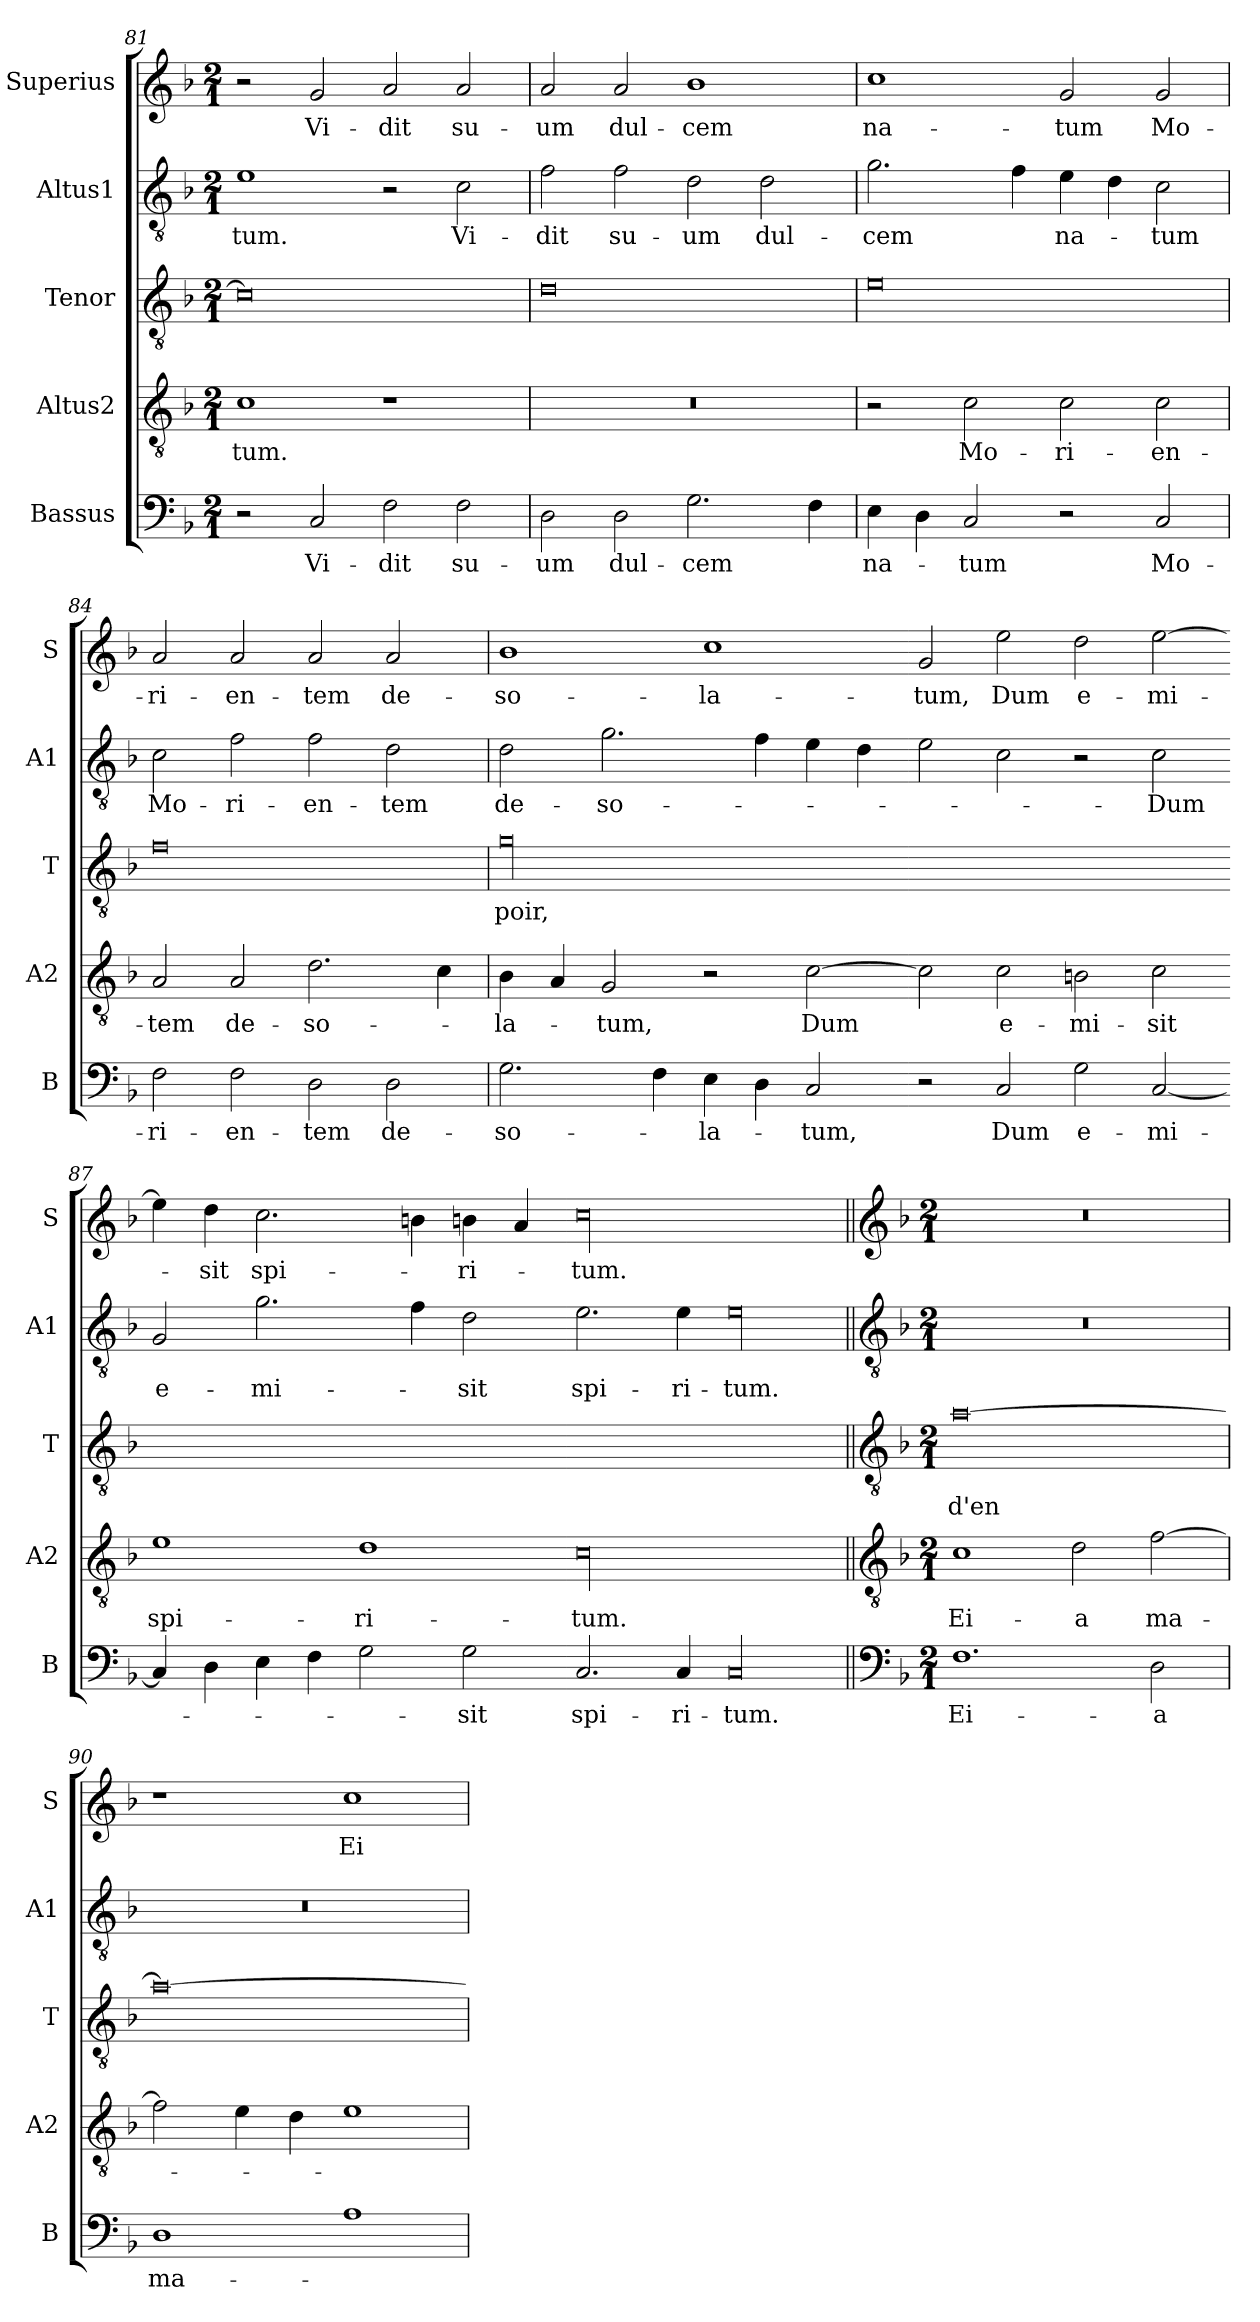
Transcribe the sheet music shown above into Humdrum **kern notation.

**kern	**text	**kern	**text	**kern	**text	**kern	**text	**kern	**text
*part5	*part5	*part4	*part4	*part3	*part3	*part2	*part2	*part1	*part1
*staff5	*staff5	*staff4	*staff4	*staff3	*staff3	*staff2	*staff2	*staff1	*staff1
*I"Bassus	*	*I"Altus2	*	*I"Tenor	*	*I"Altus1	*	*I"Superius	*
*I'B	*	*I'A2	*	*I'T	*	*I'A1	*	*I'S	*
*clefF4	*	*clefGv2	*	*clefGv2	*	*clefGv2	*	*clefG2	*
*k[b-]	*	*k[b-]	*	*k[b-]	*	*k[b-]	*	*k[b-]	*
*M2/1	*	*M2/1	*	*M2/1	*	*M2/1	*	*M2/1	*
=81	=81	=81	=81	=81	=81	=81	=81	=81	=81
2r	.	1c	-tum.	0c]	.	1e	-tum.	2r	.
2C/	Vi-	.	.	.	.	.	.	2g/	Vi-
2F\	-dit	1r	.	.	.	2r	.	2a/	-dit
2F\	su-	.	.	.	.	2c\	Vi-	2a/	su-
=82	=82	=82	=82	=82	=82	=82	=82	=82	=82
2D\	-um	0r	.	0d	.	2f\	-dit	2a/	-um
2D\	dul-	.	.	.	.	2f\	su-	2a/	dul-
2.G\	-cem	.	.	.	.	2d\	-um	1b-	-cem
.	.	.	.	.	.	2d\	dul-	.	.
4F\	.	.	.	.	.	.	.	.	.
=83	=83	=83	=83	=83	=83	=83	=83	=83	=83
4E\	na-	2r	.	0e	.	2.g\	-cem	1cc	na-
4D\	.	.	.	.	.	.	.	.	.
2C/	-tum	2c\	Mo-	.	.	.	.	.	.
.	.	.	.	.	.	4f\	.	.	.
2r	.	2c\	-ri-	.	.	4e\	na-	2g/	-tum
.	.	.	.	.	.	4d\	.	.	.
2C/	Mo-	2c\	-en-	.	.	2c\	-tum	2g/	Mo-
=84	=84	=84	=84	=84	=84	=84	=84	=84	=84
2F\	-ri-	2A/	-tem	0f	.	2c\	Mo-	2a/	-ri-
2F\	-en-	2A/	de-	.	.	2f\	-ri-	2a/	-en-
2D\	-tem	2.d\	-so-	.	.	2f\	-en-	2a/	-tem
2D\	de-	.	.	.	.	2d\	-tem	2a/	de-
.	.	4c\	.	.	.	.	.	.	.
=85	=85	=85	=85	=85	=85	=85	=85	=85	=85
!	!	!	!	!LO:N:vis=00	!	!	!	!	!
2.G\	-so-	4B-\	-la-	0g	-poir,	2d\	de-	1b-	-so-
.	.	4A/	.	.	.	.	.	.	.
.	.	2G/	-tum,	.	.	2.g\	-so-	.	.
4F\	.	.	.	.	.	.	.	.	.
4E\	-la-	2r	.	.	.	.	.	1cc	-la-
4D\	.	.	.	.	.	4f\	.	.	.
2C/	-tum,	[2c\	Dum	.	.	4e\	.	.	.
.	.	.	.	.	.	4d\	.	.	.
=86-	=86-	=86-	=86-	=86-	=86-	=86-	=86-	=86-	=86-
2r	.	2c\]	.	0gyy	.	2e\	.	2g/	-tum,
2C/	Dum	2c\	e-	.	.	2c\	.	2ee\	Dum
2G\	e-	2Bn\	-mi-	.	.	2r	.	2dd\	e-
[2C/	-mi-	2c\	-sit	.	.	2c\	-Dum	[2ee\	-mi-
=87-	=87-	=87-	=87-	=87-	=87-	=87-	=87-	=87-	=87-
4C/]	.	1e	spi-	0gyy	.	2G/	e-	4ee\]	.
4D\	.	.	.	.	.	.	.	4dd\	-sit
4E\	.	.	.	.	.	2.g\	-mi-	2.cc\	spi-
4F\	.	.	.	.	.	.	.	.	.
2G\	.	1d	-ri-	.	.	.	.	.	.
.	.	.	.	.	.	4f\	.	4bn\	.
2G\	-sit	.	.	.	.	2d\	-sit	4bn\	-ri-
.	.	.	.	.	.	.	.	4a/	.
=88-	=88-	=88-	=88-	=88-	=88-	=88-	=88-	=88-	=88-
!	!	!LO:N:vis=00	!	!	!	!	!	!LO:N:vis=00	!
2.C/	spi-	0c	-tum.	0gyy	.	2.e\	spi-	0cc	-tum.
4C/	-ri-	.	.	.	.	4e\	-ri-	.	.
!LO:N:vis=00	!	!	!	!	!	!LO:N:vis=00	!	!	!
1C	-tum.	.	.	.	.	1e	-tum.	.	.
!!LO:LB:g=z
=89||	=89||	=89||	=89||	=89||	=89||	=89||	=89||	=89||	=89||
*clefF4	*	*clefGv2	*	*clefGv2	*	*clefGv2	*	*clefG2	*
*k[b-]	*	*k[b-]	*	*k[b-]	*	*k[b-]	*	*k[b-]	*
*M2/1	*	*M2/1	*	*M2/1	*	*M2/1	*	*M2/1	*
*	*	*	*	*	*	*	*	*MM280	*
1.F	Ei-	1c	Ei-	[0a	d'en	0r	.	0r	.
.	.	2d\	-a	.	.	.	.	.	.
2D\	-a	[2f\	ma-	.	.	.	.	.	.
=90	=90	=90	=90	=90	=90	=90	=90	=90	=90
1D	ma-	2f\]	.	0a_	.	0r	.	1r	.
.	.	4e\	.	.	.	.	.	.	.
.	.	4d\	.	.	.	.	.	.	.
1A	.	1e	.	.	.	.	.	1cc	Ei-
=	=	=	=	=	=	=	=	=	=
*-	*-	*-	*-	*-	*-	*-	*-	*-	*-
